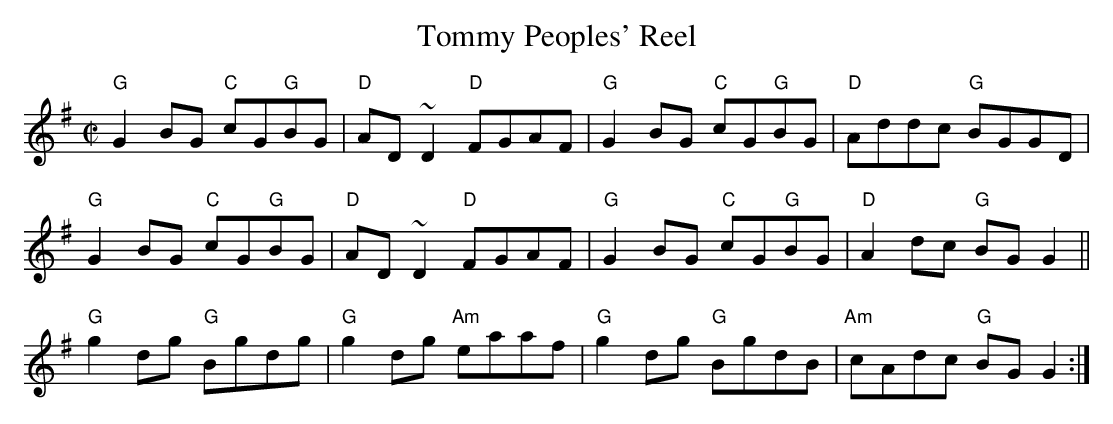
X:1
T:Tommy Peoples' Reel
M:C|
L:1/8
K:G
"G"G2BG "C"cG"G"BG|"D"AD~D2 "D"FGAF|"G"G2BG "C"cG"G"BG|"D"Addc "G"BGGD|
"G"G2BG "C"cG"G"BG|"D"AD~D2 "D"FGAF|"G"G2BG "C"cG"G"BG|"D"A2dc "G"BGG2||
"G"g2dg "G"Bgdg|"G"g2dg "Am"eaaf|"G"g2dg "G"BgdB|"Am"cAdc "G"BGG2:|
